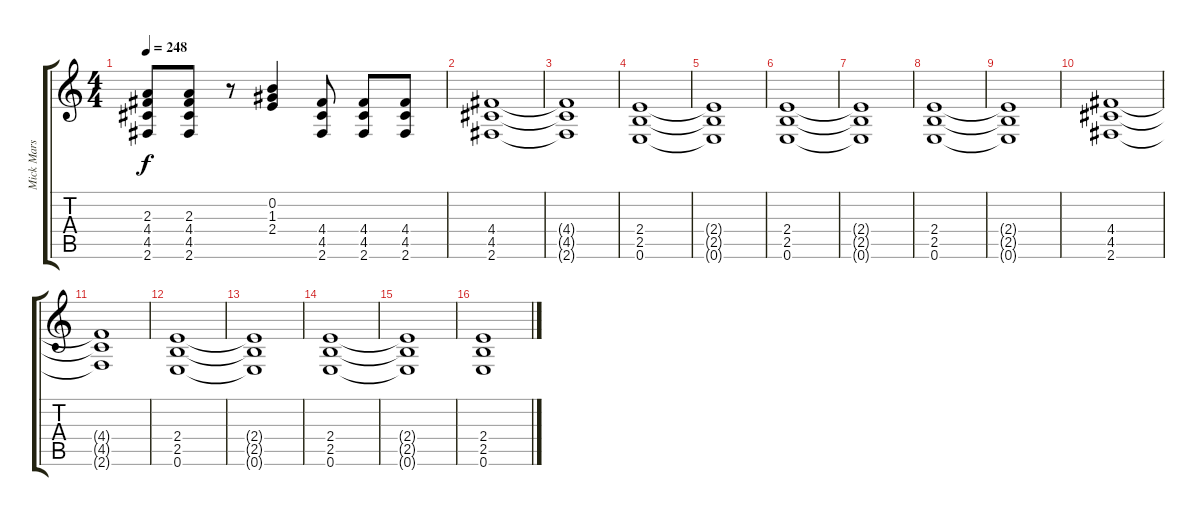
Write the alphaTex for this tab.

\track ("Mick Mars" "Mick Mars") {instrument overdrivenguitar}
\staff {score tabs}
\tuning (E4 B3 G3 D3 A2 E2) {hide}
\ts (4 4)
\tempo 248
\clef g2
\ks c
(2.3 4.4 4.5 2.6).8{dy f} (2.3 4.4 4.5 2.6).8 r.8 (0.2 1.3 2.4).4 (4.4 4.5 2.6).8 (4.4 4.5 2.6).8 (4.4 4.5 2.6).8 |
(4.4 4.5 2.6).1 |
(4.4{t} 4.5{t} 2.6{t}).1 |
(2.4 2.5 0.6).1 |
(2.4{t} 2.5{t} 0.6{t}).1 |
(2.4 2.5 0.6).1 |
(2.4{t} 2.5{t} 0.6{t}).1 |
(2.4 2.5 0.6).1 |
(2.4{t} 2.5{t} 0.6{t}).1 |
(4.4 4.5 2.6).1 |
(4.4{t} 4.5{t} 2.6{t}).1 |
(2.4 2.5 0.6).1 |
(2.4{t} 2.5{t} 0.6{t}).1 |
(2.4 2.5 0.6).1 |
(2.4{t} 2.5{t} 0.6{t}).1 |
(2.4 2.5 0.6).1
